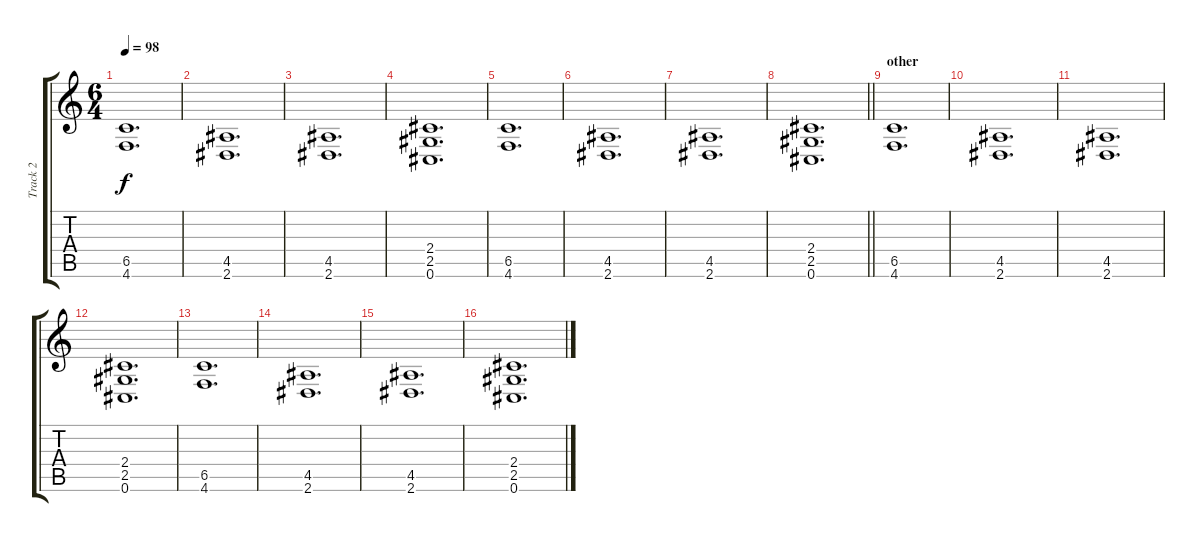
\track ("Track 2" "Track 2") {instrument distortionguitar}
\staff {score tabs}
\tuning (Db4 Ab3 E3 B2 Gb2 Db2) {hide}
\ts (6 4)
\tempo 98
\clef g2
\ks c
(6.5 4.6).1{d dy f} |
(4.5 2.6).1{d} |
(4.5 2.6).1{d} |
(2.4 2.5 0.6).1{d} |
(6.5 4.6).1{d} |
(4.5 2.6).1{d} |
(4.5 2.6).1{d} |
\barLineRight lightlight
(2.4 2.5 0.6).1{d} |
\section ("" "other")
(6.5 4.6).1{d} |
(4.5 2.6).1{d} |
(4.5 2.6).1{d} |
(2.4 2.5 0.6).1{d} |
(6.5 4.6).1{d} |
(4.5 2.6).1{d} |
(4.5 2.6).1{d} |
(2.4 2.5 0.6).1{d}
